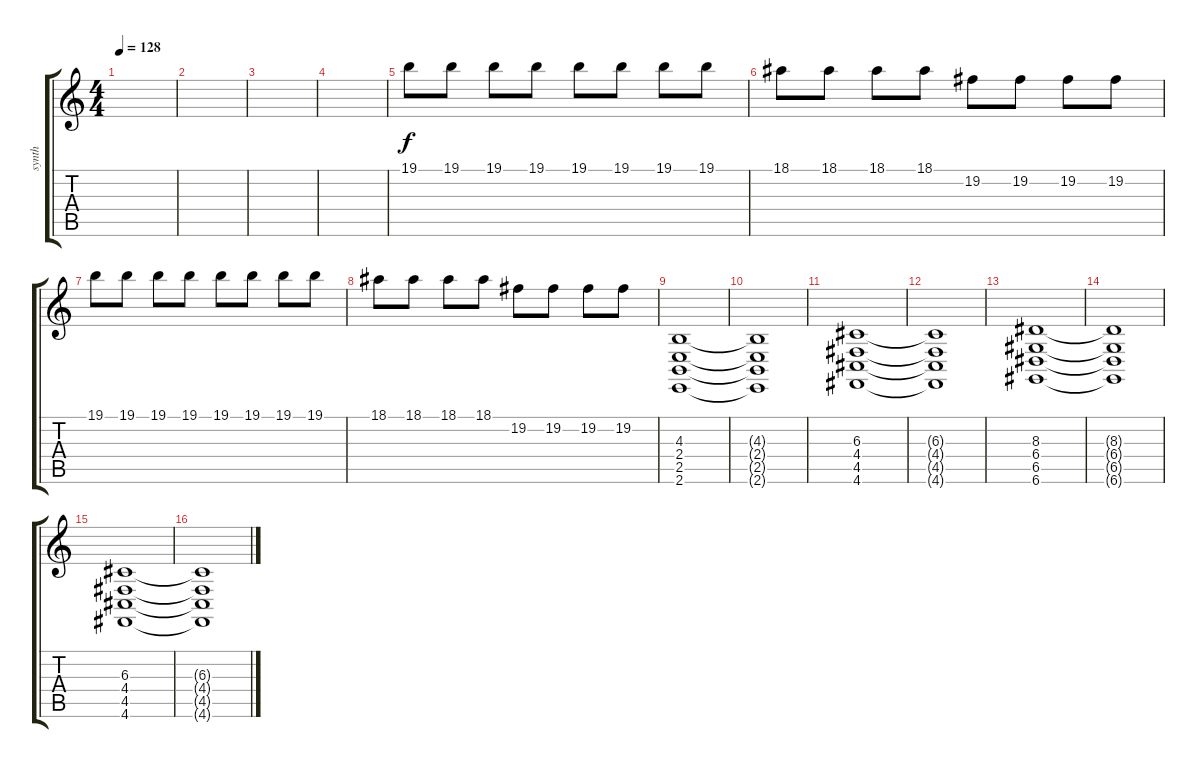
\track ("synth" "synth") {instrument lead1square}
\staff {score tabs}
\tuning (E4 B3 G3 D3 A2 D2) {hide}
\ts (4 4)
\tempo 128
\clef g2
\ks c
|
|
|
|
19.1.8 19.1.8 19.1.8 19.1.8 19.1.8 19.1.8 19.1.8 19.1.8 |
18.1.8 18.1.8 18.1.8 18.1.8 19.2.8 19.2.8 19.2.8 19.2.8 |
19.1.8 19.1.8 19.1.8 19.1.8 19.1.8 19.1.8 19.1.8 19.1.8 |
18.1.8 18.1.8 18.1.8 18.1.8 19.2.8 19.2.8 19.2.8 19.2.8 |
(4.3 2.4 2.5 2.6).1 |
(4.3{t} 2.4{t} 2.5{t} 2.6{t}).1 |
(6.3 4.4 4.5 4.6).1 |
(6.3{t} 4.4{t} 4.5{t} 4.6{t}).1 |
(8.3 6.4 6.5 6.6).1 |
(8.3{t} 6.4{t} 6.5{t} 6.6{t}).1 |
(6.3 4.4 4.5 4.6).1 |
(6.3{t} 4.4{t} 4.5{t} 4.6{t}).1
